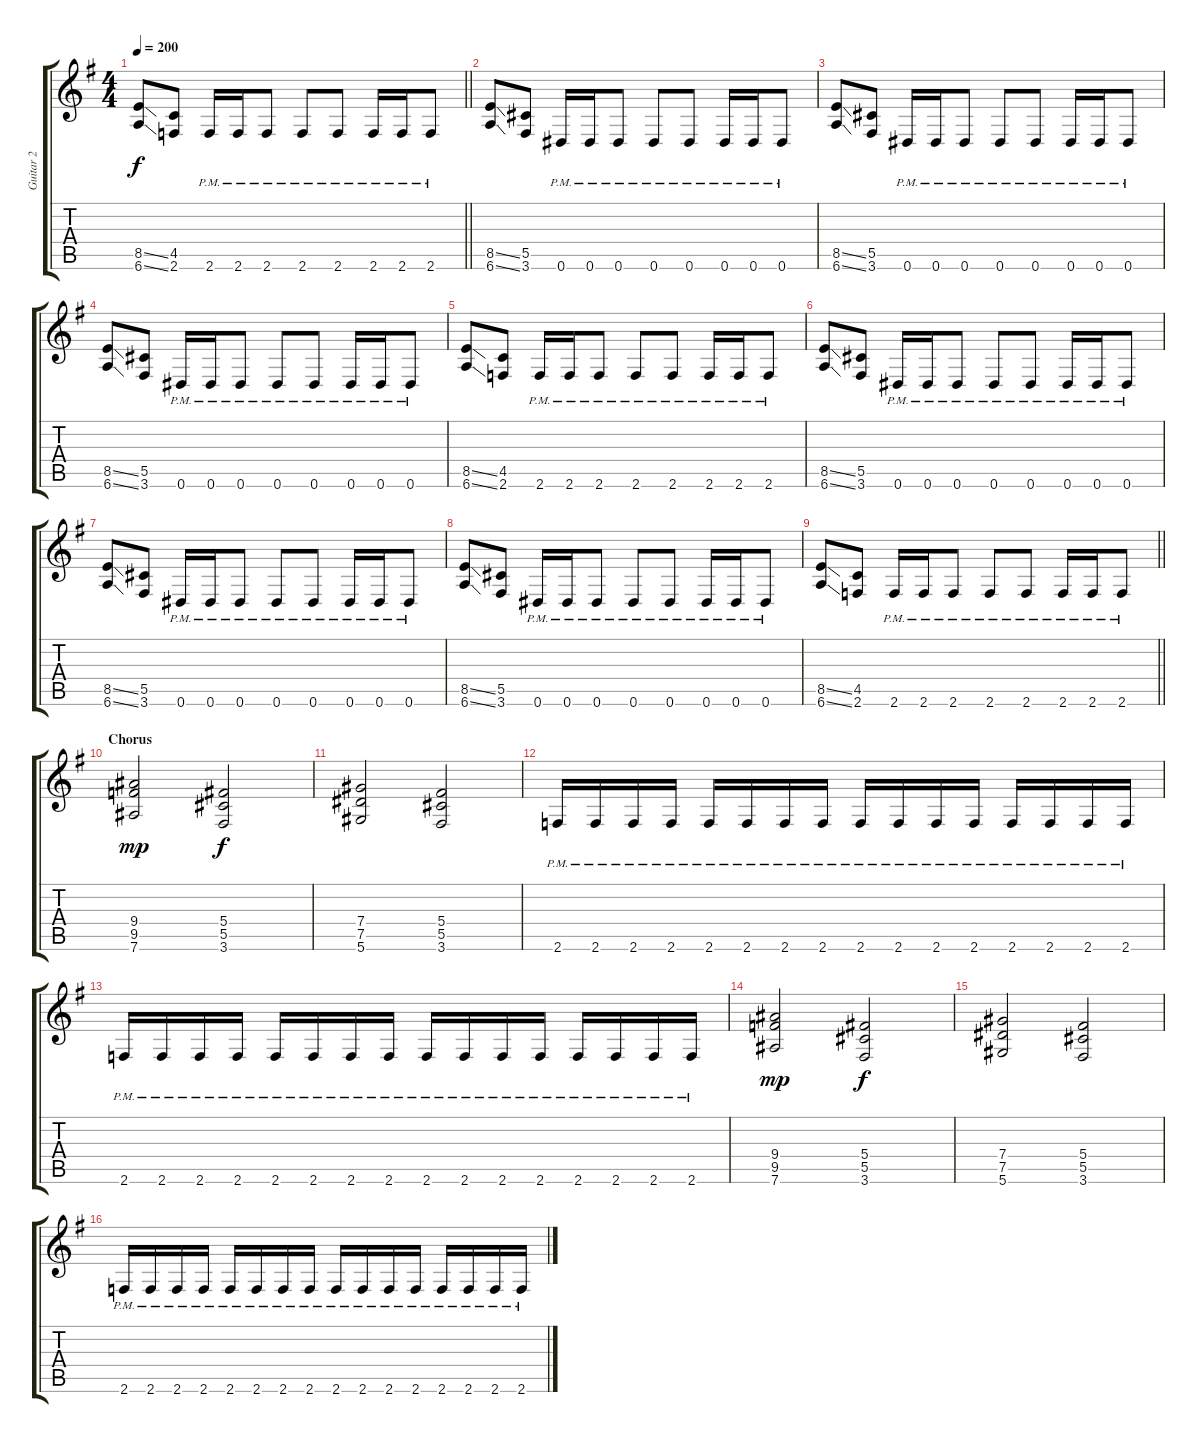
\track ("Guitar 2" "Guitar 2") {instrument distortionguitar}
\staff {score tabs}
\tuning (Eb4 Bb3 Gb3 Db3 Ab2 Eb2) {hide}
\ts (4 4)
\tempo 200
\clef g2
\barLineRight lightlight
\ks eminor
(8.5{ss} 6.6{ss}).8{dy f} (4.5 2.6).8 2.6{pm}.16 2.6{pm}.16 2.6{pm}.8 2.6{pm}.8 2.6{pm}.8 2.6{pm}.16 2.6{pm}.16 2.6{pm}.8 |
(8.5{ss} 6.6{ss}).8 (5.5 3.6).8 0.6{pm}.16 0.6{pm}.16 0.6{pm}.8 0.6{pm}.8 0.6{pm}.8 0.6{pm}.16 0.6{pm}.16 0.6{pm}.8 |
(8.5{ss} 6.6{ss}).8 (5.5 3.6).8 0.6{pm}.16 0.6{pm}.16 0.6{pm}.8 0.6{pm}.8 0.6{pm}.8 0.6{pm}.16 0.6{pm}.16 0.6{pm}.8 |
(8.5{ss} 6.6{ss}).8 (5.5 3.6).8 0.6{pm}.16 0.6{pm}.16 0.6{pm}.8 0.6{pm}.8 0.6{pm}.8 0.6{pm}.16 0.6{pm}.16 0.6{pm}.8 |
(8.5{ss} 6.6{ss}).8 (4.5 2.6).8 2.6{pm}.16 2.6{pm}.16 2.6{pm}.8 2.6{pm}.8 2.6{pm}.8 2.6{pm}.16 2.6{pm}.16 2.6{pm}.8 |
(8.5{ss} 6.6{ss}).8 (5.5 3.6).8 0.6{pm}.16 0.6{pm}.16 0.6{pm}.8 0.6{pm}.8 0.6{pm}.8 0.6{pm}.16 0.6{pm}.16 0.6{pm}.8 |
(8.5{ss} 6.6{ss}).8 (5.5 3.6).8 0.6{pm}.16 0.6{pm}.16 0.6{pm}.8 0.6{pm}.8 0.6{pm}.8 0.6{pm}.16 0.6{pm}.16 0.6{pm}.8 |
(8.5{ss} 6.6{ss}).8 (5.5 3.6).8 0.6{pm}.16 0.6{pm}.16 0.6{pm}.8 0.6{pm}.8 0.6{pm}.8 0.6{pm}.16 0.6{pm}.16 0.6{pm}.8 |
\barLineRight lightlight
(8.5{ss} 6.6{ss}).8 (4.5 2.6).8 2.6{pm}.16 2.6{pm}.16 2.6{pm}.8 2.6{pm}.8 2.6{pm}.8 2.6{pm}.16 2.6{pm}.16 2.6{pm}.8 |
\section ("" "Chorus")
(9.4 9.5 7.6).2{dy mp} (5.4 5.5 3.6).2{dy f} |
(7.4 7.5 5.6).2 (5.4 5.5 3.6).2 |
2.6{pm}.16 2.6{pm}.16 2.6{pm}.16 2.6{pm}.16 2.6{pm}.16 2.6{pm}.16 2.6{pm}.16 2.6{pm}.16 2.6{pm}.16 2.6{pm}.16 2.6{pm}.16 2.6{pm}.16 2.6{pm}.16 2.6{pm}.16 2.6{pm}.16 2.6{pm}.16 |
2.6{pm}.16 2.6{pm}.16 2.6{pm}.16 2.6{pm}.16 2.6{pm}.16 2.6{pm}.16 2.6{pm}.16 2.6{pm}.16 2.6{pm}.16 2.6{pm}.16 2.6{pm}.16 2.6{pm}.16 2.6{pm}.16 2.6{pm}.16 2.6{pm}.16 2.6{pm}.16 |
(9.4 9.5 7.6).2{dy mp} (5.4 5.5 3.6).2{dy f} |
(7.4 7.5 5.6).2 (5.4 5.5 3.6).2 |
2.6{pm}.16 2.6{pm}.16 2.6{pm}.16 2.6{pm}.16 2.6{pm}.16 2.6{pm}.16 2.6{pm}.16 2.6{pm}.16 2.6{pm}.16 2.6{pm}.16 2.6{pm}.16 2.6{pm}.16 2.6{pm}.16 2.6{pm}.16 2.6{pm}.16 2.6{pm}.16
